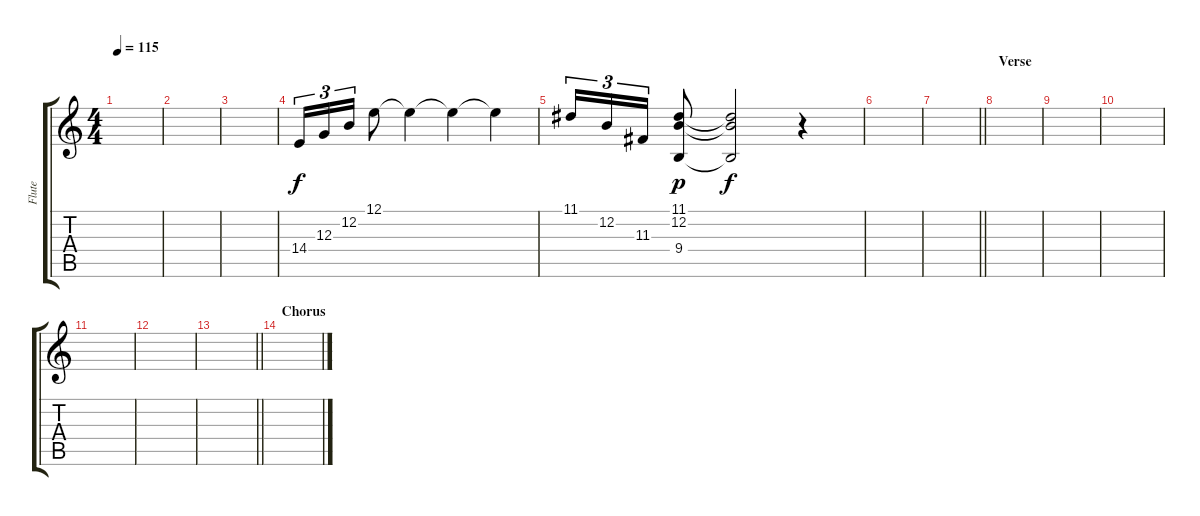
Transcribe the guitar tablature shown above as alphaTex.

\track ("Flute" "Flute") {instrument flute}
\staff {score tabs}
\tuning (E4 B3 G3 D3 A2 E2) {hide}
\ts (4 4)
\tempo 115
\clef g2
\ks c
|
|
|
14.4.16{tu (3 2)} 12.3.16{tu (3 2)} 12.2.16{tu (3 2)} 12.1.8 12.1{t}.4 12.1{t}.4 12.1{t}.4 |
11.1.16{tu (3 2)} 12.2.16{tu (3 2)} 11.3.16{tu (3 2)} (11.1 12.2 9.4).8{dy p} (11.1{t} 12.2{t} 9.4{t}).2{dy f} r.4 |
|
\barLineRight lightlight
|
\section ("" "Verse")
|
|
|
|
|
\barLineRight lightlight
|
\section ("" "Chorus")
